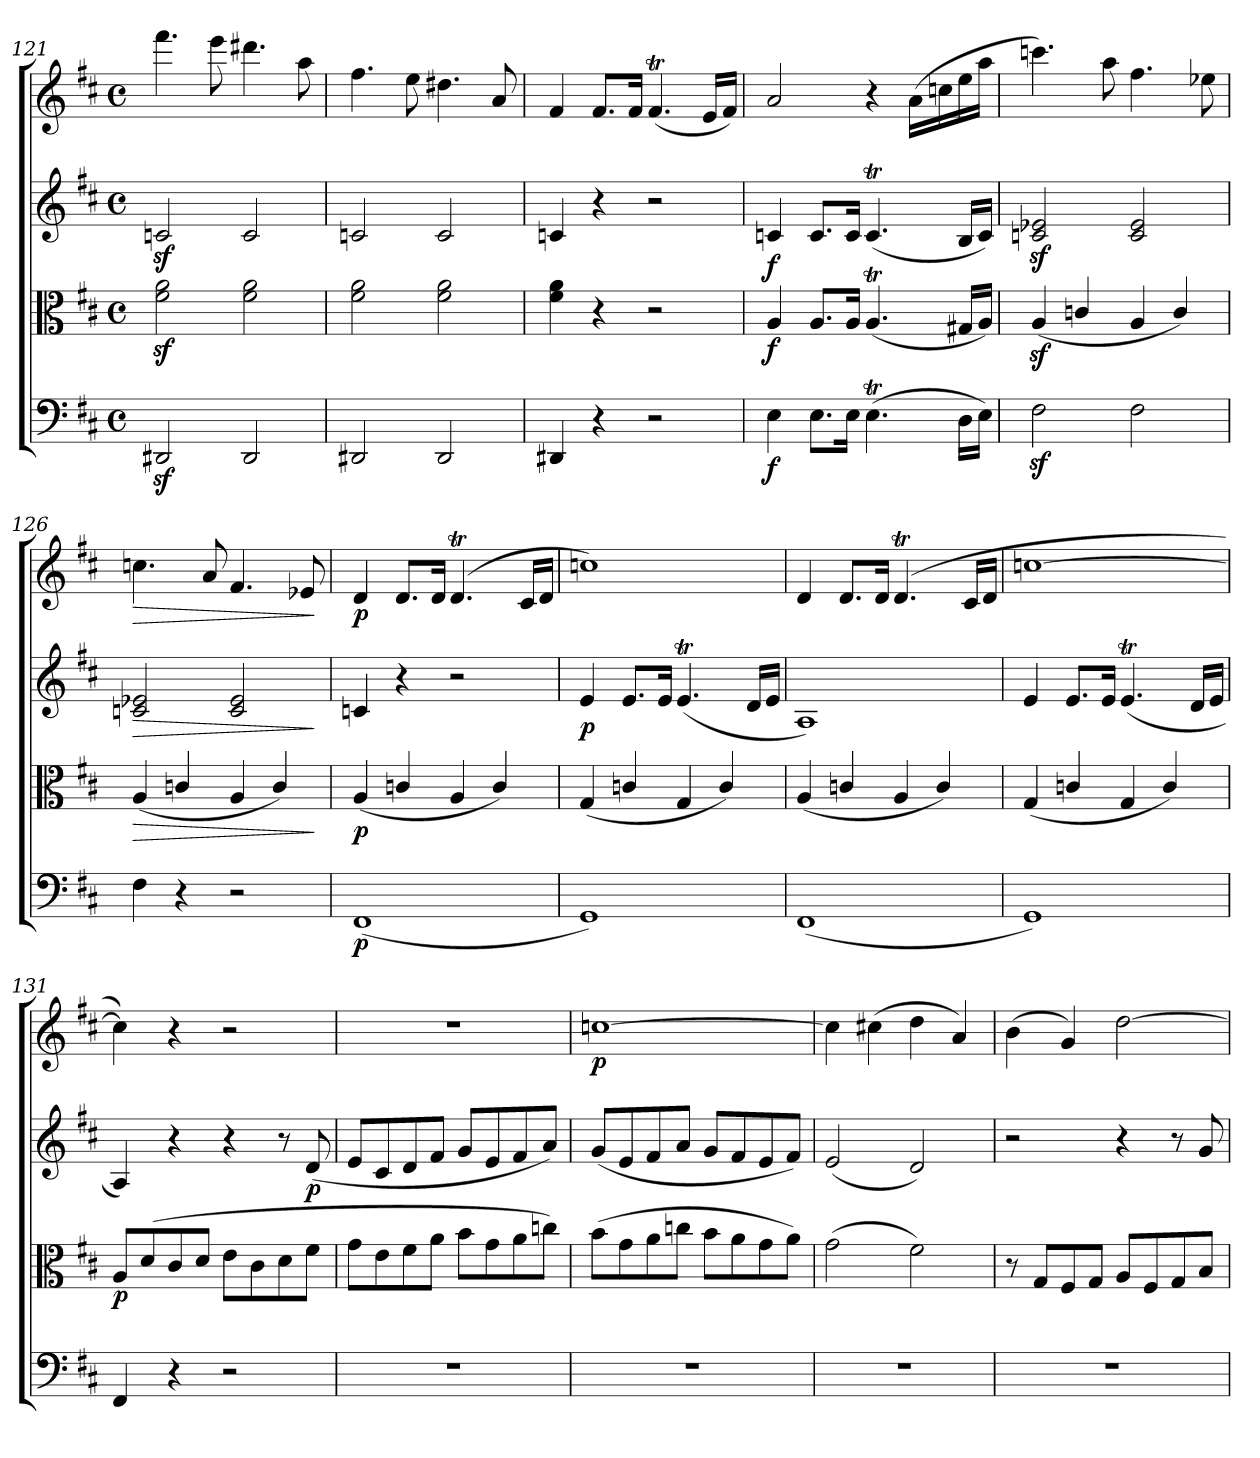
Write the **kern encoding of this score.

**kern	**dynam	**kern	**dynam	**kern	**dynam	**kern	**dynam
*part4	*part4	*part3	*part3	*part2	*part2	*part1	*part1
*staff4	*staff4	*staff3	*staff3	*staff2	*staff2	*staff1	*staff1
!!LO:LB:g=z
*clefF4	*	*clefC3	*	*clefG2	*	*clefG2	*
*k[f#c#]	*	*k[f#c#]	*	*k[f#c#]	*	*k[f#c#]	*
*M4/4	*	*M4/4	*	*M4/4	*	*M4/4	*
*met(c)	*	*met(c)	*	*met(c)	*	*met(c)	*
=121	=121	=121	=121	=121	=121	=121	=121
2DD#Xz</	.	2f#\z< 2a\z<	.	2cnz</	.	4.fff#\	.
.	.	.	.	.	.	8eee\	.
2DD#/	.	2f#\ 2a\	.	2c/	.	4.ddd#X\	.
.	.	.	.	.	.	8aa\	.
=122	=122	=122	=122	=122	=122	=122	=122
2DD#X/	.	2f#\ 2a\	.	2cn/	.	4.ff#\	.
.	.	.	.	.	.	8ee\	.
2DD#/	.	2f#\ 2a\	.	2c/	.	4.dd#X\	.
.	.	.	.	.	.	8a/	.
=123	=123	=123	=123	=123	=123	=123	=123
4DD#X/	.	4f#\ 4a\	.	4cn/	.	4f#/	.
4r	.	4r	.	4r	.	8.f#/L	.
.	.	.	.	.	.	16f#/Jk	.
2r	.	2r	.	2r	.	(<4.f#t/	.
.	.	.	.	.	.	16e/LL	.
.	.	.	.	.	.	16f#/JJ)	.
=124	=124	=124	=124	=124	=124	=124	=124
!	!LO:DY:b	!	!LO:DY:b	!	!LO:DY:b	!	!
4E\	f	4A/	f	4cn/	f	2a/	.
8.E\L	.	8.A/L	.	8.c/L	.	.	.
16E\Jk	.	16A/Jk	.	16c/Jk	.	.	.
(>4.ET\	.	(<4.AT/	.	(<4.cT/	.	4r	.
.	.	.	.	.	.	(>16a\LL	.
.	.	.	.	.	.	16ccn\	.
16D\LL	.	16G#X/LL	.	16B/LL	.	16ee\	.
16E\JJ)	.	16A/JJ)	.	16c/JJ)	.	16aa\JJ	.
=125	=125	=125	=125	=125	=125	=125	=125
2F#z<\	.	(<4Az</	.	2cn/z< 2e-X/z<	.	4.cccn\)	.
.	.	4cn/	.	.	.	.	.
.	.	.	.	.	.	8aa\	.
2F#\	.	4A/	.	2c/ 2e-/	.	4.ff#\	.
.	.	4c/)	.	.	.	.	.
.	.	.	.	.	.	8ee-X\	.
=126	=126	=126	=126	=126	=126	=126	=126
!	!	!	!LO:HP:b	!	!LO:HP:b	!	!LO:HP:b
4F#\	.	(<4A/	>	2cn/ 2e-X/	>	4.ccn\	>
4r	.	4cn/	.	.	.	.	.
.	.	.	.	.	.	8a/	.
2r	.	4A/	.	2c/ 2e-/	.	4.f#/	.
.	.	4c/)	.	.	.	.	.
.	.	.	.	.	.	8e-X/	.
.	.	.	]	.	]	.	]
!!LO:LB:g=z
=127	=127	=127	=127	=127	=127	=127	=127
!	!LO:DY:b	!	!LO:DY:b	!	!	!	!LO:DY:b
(<1FF#	p	(<4A/	p	4cn/	.	4d/	p
.	.	4cn/	.	4r	.	8.d/L	.
.	.	.	.	.	.	16d/Jk	.
.	.	4A/	.	2r	.	(<4.dT/	.
.	.	4c/)	.	.	.	.	.
.	.	.	.	.	.	16c#/LL	.
.	.	.	.	.	.	16d/JJ	.
=128	=128	=128	=128	=128	=128	=128	=128
!	!	!	!	!	!LO:DY:b	!	!
1GG)	.	(<4G/	.	4e/	p	1ccn)	.
.	.	4cn/	.	8.e/L	.	.	.
.	.	.	.	16e/Jk	.	.	.
.	.	4G/	.	(<4.eT/	.	.	.
.	.	4c/)	.	.	.	.	.
.	.	.	.	16d/LL	.	.	.
.	.	.	.	16e/JJ	.	.	.
=129	=129	=129	=129	=129	=129	=129	=129
(<1FF#	.	(<4A/	.	1A)	.	4d/	.
.	.	4cn/	.	.	.	8.d/L	.
.	.	.	.	.	.	16d/Jk	.
.	.	4A/	.	.	.	(>4.dT/	.
.	.	4c/)	.	.	.	.	.
.	.	.	.	.	.	16c#/LL	.
.	.	.	.	.	.	16d/JJ	.
=130	=130	=130	=130	=130	=130	=130	=130
1GG)	.	(<4G/	.	4e/	.	[1ccn	.
.	.	4cn/	.	8.e/L	.	.	.
.	.	.	.	16e/Jk	.	.	.
.	.	4G/	.	(<4.eT/	.	.	.
.	.	4c/)	.	.	.	.	.
.	.	.	.	16d/LL	.	.	.
.	.	.	.	16e/JJ	.	.	.
=131	=131	=131	=131	=131	=131	=131	=131
!	!	!	!LO:DY:b	!	!	!	!
4FF#/	.	8A/L	p	4A/)	.	4cc\])	.
.	.	(>8d/	.	.	.	.	.
4r	.	8c#/	.	4r	.	4r	.
.	.	8d/J	.	.	.	.	.
2r	.	8e\L	.	4r	.	2r	.
.	.	8c#\	.	.	.	.	.
.	.	8d\	.	8r	.	.	.
!	!	!	!	!	!LO:DY:b	!	!
.	.	8f#\J	.	(<8d/	p	.	.
!!LO:PB:g=z
=132	=132	=132	=132	=132	=132	=132	=132
1r	.	8g\L	.	8e/L	.	1r	.
.	.	8e\	.	8c#/	.	.	.
.	.	8f#\	.	8d/	.	.	.
.	.	8a\J	.	8f#/J	.	.	.
.	.	8b\L	.	8g/L	.	.	.
.	.	8g\	.	8e/	.	.	.
.	.	8a\	.	8f#/	.	.	.
.	.	8ccn\J)	.	8a/J)	.	.	.
=133	=133	=133	=133	=133	=133	=133	=133
!	!	!	!	!	!	!	!LO:DY:b
1r	.	(>8b\L	.	(<8g/L	.	[1ccn	p
.	.	8g\	.	8e/	.	.	.
.	.	8a\	.	8f#/	.	.	.
.	.	8ccn\J	.	8a/J	.	.	.
.	.	8b\L	.	8g/L	.	.	.
.	.	8a\	.	8f#/	.	.	.
.	.	8g\	.	8e/	.	.	.
.	.	8a\J)	.	8f#/J)	.	.	.
=134	=134	=134	=134	=134	=134	=134	=134
1r	.	(>2g\	.	(<2e/	.	4cc\]	.
.	.	.	.	.	.	(>4cc#X\	.
.	.	2f#\)	.	2d/)	.	4dd\	.
.	.	.	.	.	.	4a/)	.
=135	=135	=135	=135	=135	=135	=135	=135
1r	.	8r	.	2r	.	(>4b\	.
.	.	8G/L	.	.	.	.	.
.	.	8F#/	.	.	.	4g/)	.
.	.	8G/J	.	.	.	.	.
.	.	8A/L	.	4r	.	[2dd\	.
.	.	8F#/	.	.	.	.	.
.	.	8G/	.	8r	.	.	.
.	.	8B/J	.	8g/	.	.	.
=	=	=	=	=	=	=	=
*-	*-	*-	*-	*-	*-	*-	*-
